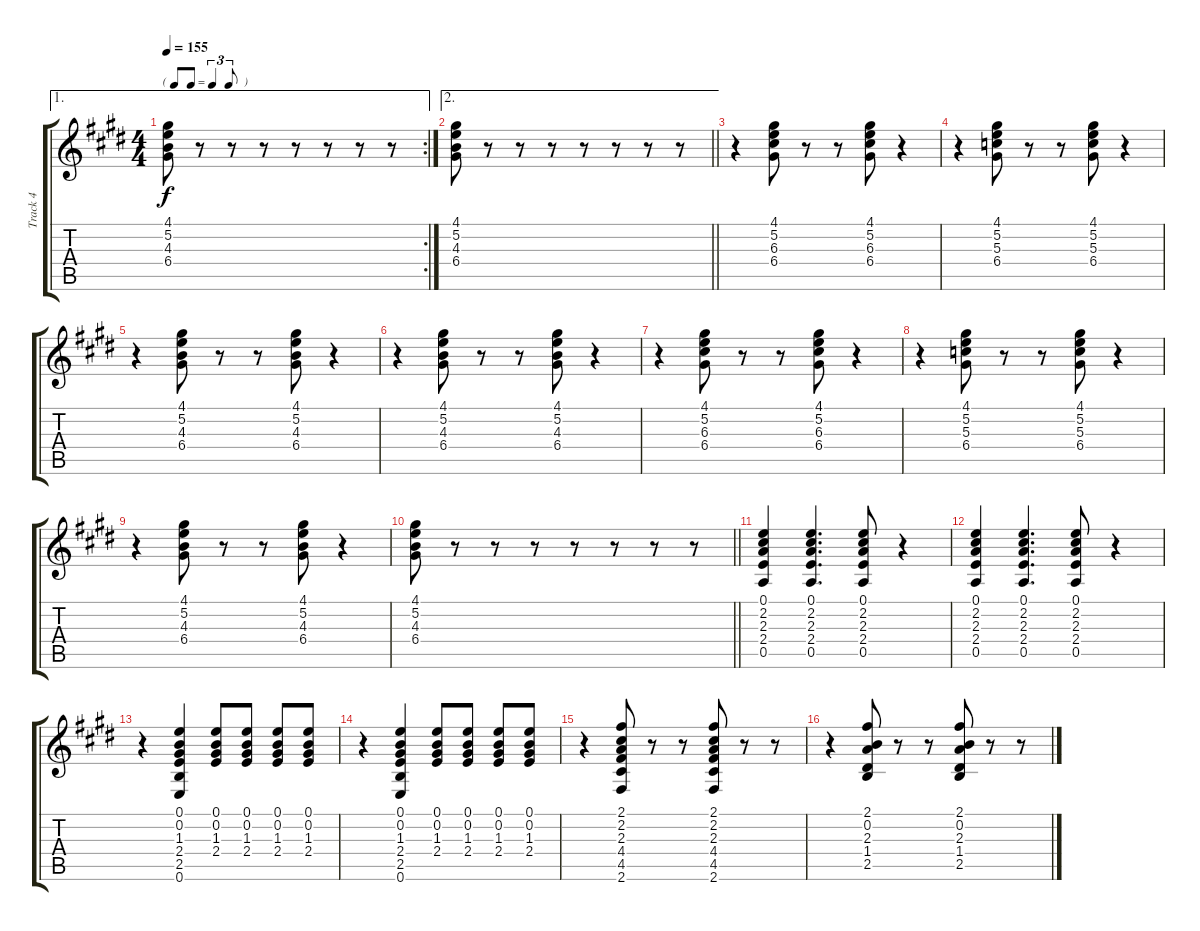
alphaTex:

\track ("Track 4" "Track 4") {instrument electricguitarjazz}
\staff {score tabs}
\tuning (E4 B3 G3 D3 A2 E2) {hide}
\ae 1
\rc 2
\ts (4 4)
\tf triplet8th
\tempo 155
\clef g2
\ks e
(4.1 5.2 4.3 6.4).8{dy f} r.8 r.8 r.8 r.8 r.8 r.8 r.8 |
\ae 2
\barLineRight lightlight
(4.1 5.2 4.3 6.4).8 r.8 r.8 r.8 r.8 r.8 r.8 r.8 |
r.4 (4.1 5.2 6.3 6.4).8 r.8 r.8 (4.1 5.2 6.3 6.4).8 r.4 |
r.4 (4.1 5.2 5.3 6.4).8 r.8 r.8 (4.1 5.2 5.3 6.4).8 r.4 |
r.4 (4.1 5.2 4.3 6.4).8 r.8 r.8 (4.1 5.2 4.3 6.4).8 r.4 |
r.4 (4.1 5.2 4.3 6.4).8 r.8 r.8 (4.1 5.2 4.3 6.4).8 r.4 |
r.4 (4.1 5.2 6.3 6.4).8 r.8 r.8 (4.1 5.2 6.3 6.4).8 r.4 |
r.4 (4.1 5.2 5.3 6.4).8 r.8 r.8 (4.1 5.2 5.3 6.4).8 r.4 |
r.4 (4.1 5.2 4.3 6.4).8 r.8 r.8 (4.1 5.2 4.3 6.4).8 r.4 |
\barLineRight lightlight
(4.1 5.2 4.3 6.4).8 r.8 r.8 r.8 r.8 r.8 r.8 r.8 |
(0.1 2.2 2.3 2.4 0.5).4 (0.1 2.2 2.3 2.4 0.5).4{d} (0.1 2.2 2.3 2.4 0.5).8 r.4 |
(0.1 2.2 2.3 2.4 0.5).4 (0.1 2.2 2.3 2.4 0.5).4{d} (0.1 2.2 2.3 2.4 0.5).8 r.4 |
r.4 (0.1 0.2 1.3 2.4 2.5 0.6).4 (0.1 0.2 1.3 2.4).8 (0.1 0.2 1.3 2.4).8 (0.1 0.2 1.3 2.4).8 (0.1 0.2 1.3 2.4).8 |
r.4 (0.1 0.2 1.3 2.4 2.5 0.6).4 (0.1 0.2 1.3 2.4).8 (0.1 0.2 1.3 2.4).8 (0.1 0.2 1.3 2.4).8 (0.1 0.2 1.3 2.4).8 |
r.4 (2.1 2.2 2.3 4.4 4.5 2.6).8 r.8 r.8 (2.1 2.2 2.3 4.4 4.5 2.6).8 r.8 r.8 |
r.4 (2.1 0.2 2.3 1.4 2.5).8 r.8 r.8 (2.1 0.2 2.3 1.4 2.5).8 r.8 r.8
